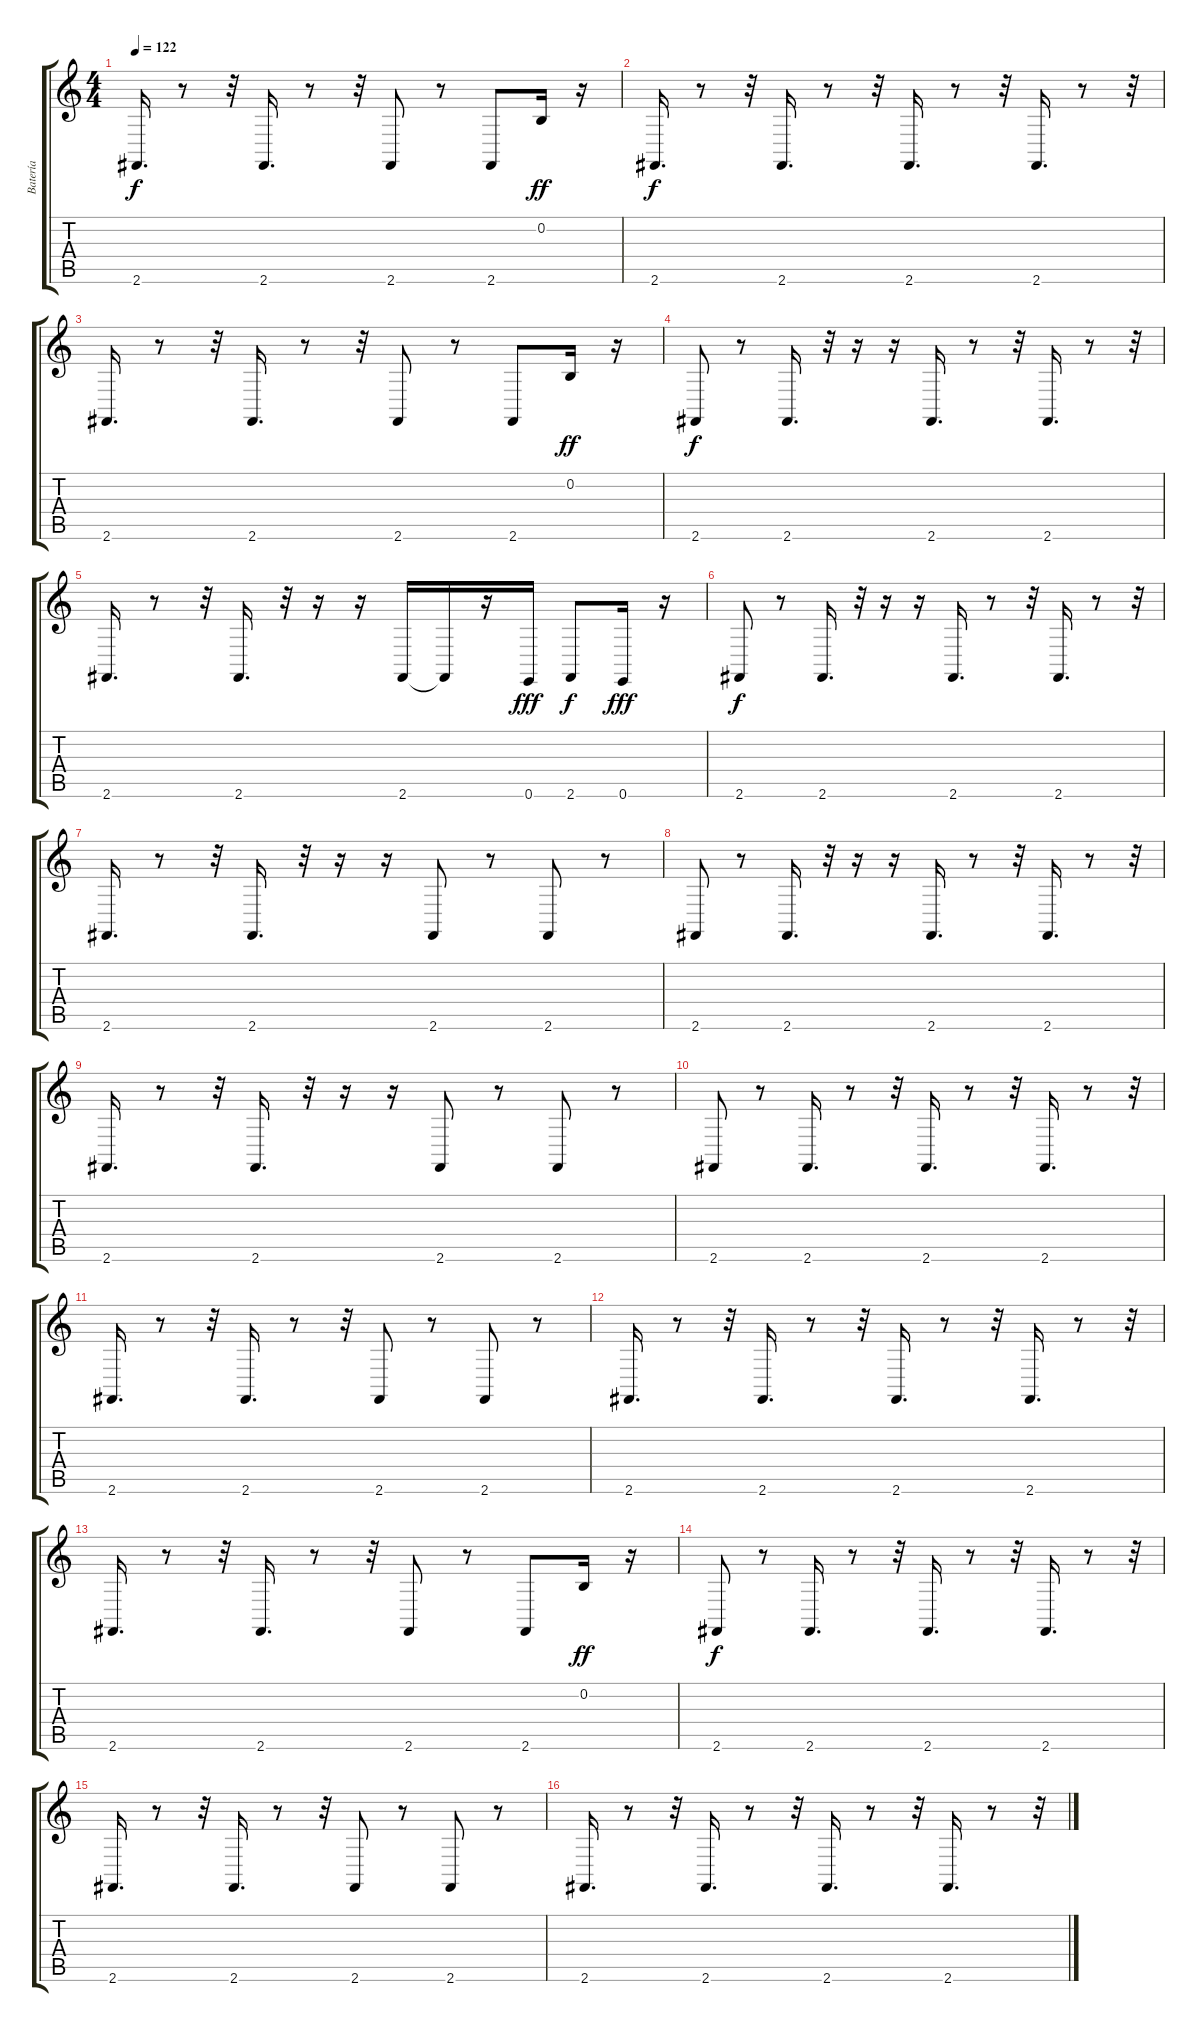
\track ("Batería" "Batería") {instrument synthdrum}
\staff {score tabs}
\tuning (E4 B3 G3 D3 A2 E2) {hide}
\ts (4 4)
\tempo 122
\clef g2
\ks c
2.6.16{d dy f} r.8 r.32 2.6.16{d} r.8 r.32 2.6.8 r.8 2.6.8 0.2.16{dy ff} r.16 |
2.6.16{d dy f} r.8 r.32 2.6.16{d} r.8 r.32 2.6.16{d} r.8 r.32 2.6.16{d} r.8 r.32 |
2.6.16{d} r.8 r.32 2.6.16{d} r.8 r.32 2.6.8 r.8 2.6.8 0.2.16{dy ff} r.16 |
2.6.8{dy f} r.8 2.6.16{d} r.32 r.16 r.16 2.6.16{d} r.8 r.32 2.6.16{d} r.8 r.32 |
2.6.16{d} r.8 r.32 2.6.16{d} r.32 r.16 r.16 2.6.16 2.6{t}.16 r.16 0.6.16{dy fff} 2.6.8{dy f} 0.6.16{dy fff} r.16 |
2.6.8{dy f} r.8 2.6.16{d} r.32 r.16 r.16 2.6.16{d} r.8 r.32 2.6.16{d} r.8 r.32 |
2.6.16{d} r.8 r.32 2.6.16{d} r.32 r.16 r.16 2.6.8 r.8 2.6.8 r.8 |
2.6.8 r.8 2.6.16{d} r.32 r.16 r.16 2.6.16{d} r.8 r.32 2.6.16{d} r.8 r.32 |
2.6.16{d} r.8 r.32 2.6.16{d} r.32 r.16 r.16 2.6.8 r.8 2.6.8 r.8 |
2.6.8 r.8 2.6.16{d} r.8 r.32 2.6.16{d} r.8 r.32 2.6.16{d} r.8 r.32 |
2.6.16{d} r.8 r.32 2.6.16{d} r.8 r.32 2.6.8 r.8 2.6.8 r.8 |
2.6.16{d} r.8 r.32 2.6.16{d} r.8 r.32 2.6.16{d} r.8 r.32 2.6.16{d} r.8 r.32 |
2.6.16{d} r.8 r.32 2.6.16{d} r.8 r.32 2.6.8 r.8 2.6.8 0.2.16{dy ff} r.16 |
2.6.8{dy f} r.8 2.6.16{d} r.8 r.32 2.6.16{d} r.8 r.32 2.6.16{d} r.8 r.32 |
2.6.16{d} r.8 r.32 2.6.16{d} r.8 r.32 2.6.8 r.8 2.6.8 r.8 |
2.6.16{d} r.8 r.32 2.6.16{d} r.8 r.32 2.6.16{d} r.8 r.32 2.6.16{d} r.8 r.32
